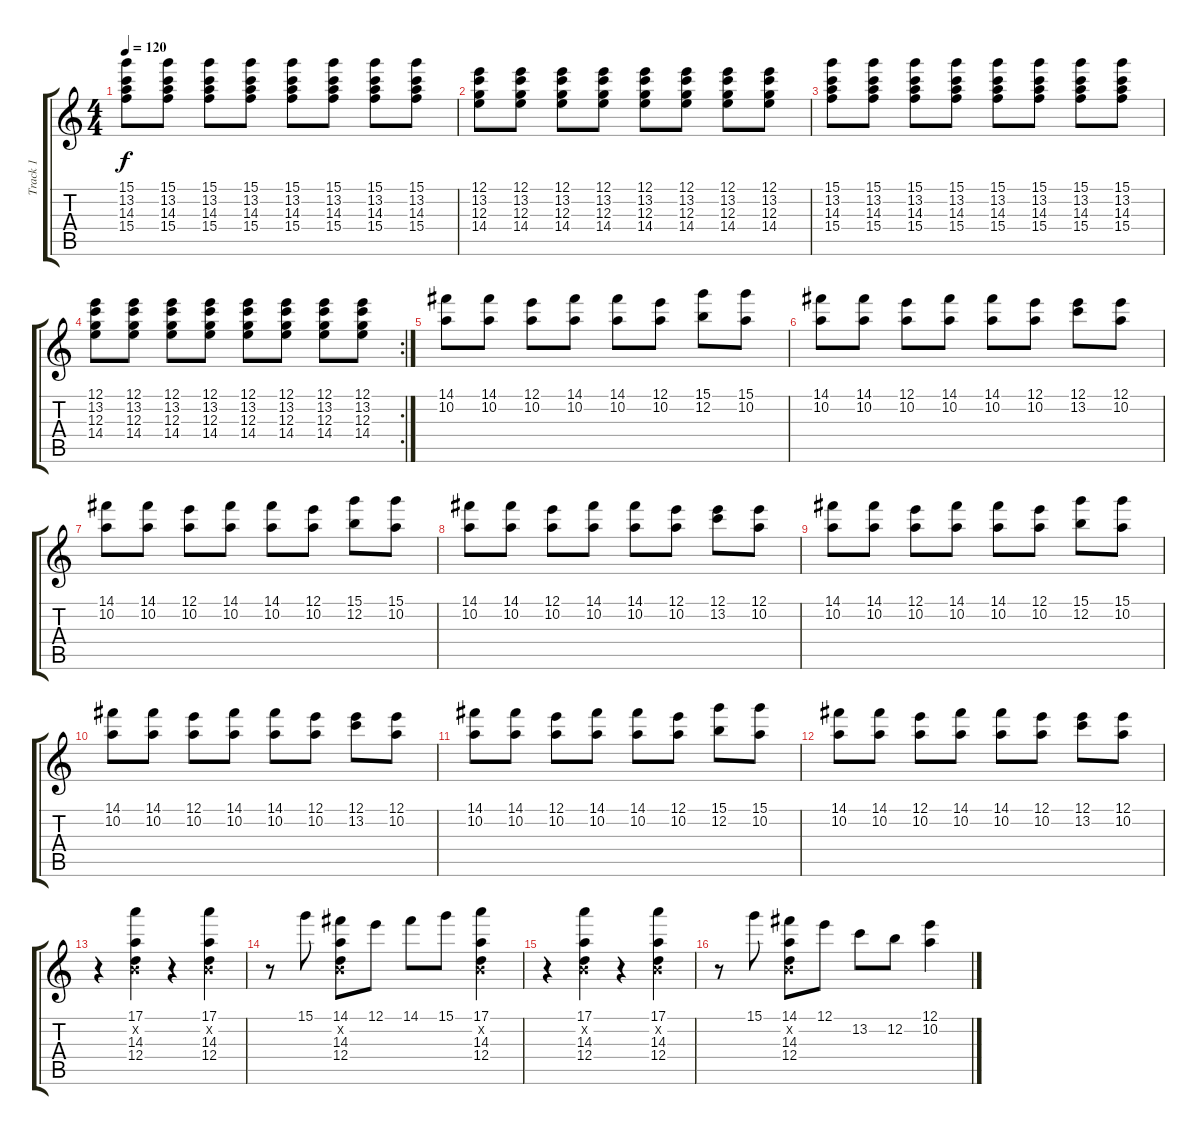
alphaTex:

\track ("Track 1" "Track 1") {instrument acousticguitarnylon}
\staff {score tabs}
\tuning (E4 B3 G3 D3 A2 E2) {hide}
\ts (4 4)
\tempo 120
\clef g2
\ks c
(15.1 13.2 14.3 15.4).8{dy f} (15.1 13.2 14.3 15.4).8 (15.1 13.2 14.3 15.4).8 (15.1 13.2 14.3 15.4).8 (15.1 13.2 14.3 15.4).8 (15.1 13.2 14.3 15.4).8 (15.1 13.2 14.3 15.4).8 (15.1 13.2 14.3 15.4).8 |
(12.1 13.2 12.3 14.4).8 (12.1 13.2 12.3 14.4).8 (12.1 13.2 12.3 14.4).8 (12.1 13.2 12.3 14.4).8 (12.1 13.2 12.3 14.4).8 (12.1 13.2 12.3 14.4).8 (12.1 13.2 12.3 14.4).8 (12.1 13.2 12.3 14.4).8 |
(15.1 13.2 14.3 15.4).8 (15.1 13.2 14.3 15.4).8 (15.1 13.2 14.3 15.4).8 (15.1 13.2 14.3 15.4).8 (15.1 13.2 14.3 15.4).8 (15.1 13.2 14.3 15.4).8 (15.1 13.2 14.3 15.4).8 (15.1 13.2 14.3 15.4).8 |
\rc 2
(12.1 13.2 12.3 14.4).8 (12.1 13.2 12.3 14.4).8 (12.1 13.2 12.3 14.4).8 (12.1 13.2 12.3 14.4).8 (12.1 13.2 12.3 14.4).8 (12.1 13.2 12.3 14.4).8 (12.1 13.2 12.3 14.4).8 (12.1 13.2 12.3 14.4).8 |
(14.1 10.2).8 (14.1 10.2).8 (12.1 10.2).8 (14.1 10.2).8 (14.1 10.2).8 (12.1 10.2).8 (15.1 12.2).8 (15.1 10.2).8 |
(14.1 10.2).8 (14.1 10.2).8 (12.1 10.2).8 (14.1 10.2).8 (14.1 10.2).8 (12.1 10.2).8 (12.1 13.2).8 (12.1 10.2).8 |
(14.1 10.2).8 (14.1 10.2).8 (12.1 10.2).8 (14.1 10.2).8 (14.1 10.2).8 (12.1 10.2).8 (15.1 12.2).8 (15.1 10.2).8 |
(14.1 10.2).8 (14.1 10.2).8 (12.1 10.2).8 (14.1 10.2).8 (14.1 10.2).8 (12.1 10.2).8 (12.1 13.2).8 (12.1 10.2).8 |
(14.1 10.2).8 (14.1 10.2).8 (12.1 10.2).8 (14.1 10.2).8 (14.1 10.2).8 (12.1 10.2).8 (15.1 12.2).8 (15.1 10.2).8 |
(14.1 10.2).8 (14.1 10.2).8 (12.1 10.2).8 (14.1 10.2).8 (14.1 10.2).8 (12.1 10.2).8 (12.1 13.2).8 (12.1 10.2).8 |
(14.1 10.2).8 (14.1 10.2).8 (12.1 10.2).8 (14.1 10.2).8 (14.1 10.2).8 (12.1 10.2).8 (15.1 12.2).8 (15.1 10.2).8 |
(14.1 10.2).8 (14.1 10.2).8 (12.1 10.2).8 (14.1 10.2).8 (14.1 10.2).8 (12.1 10.2).8 (12.1 13.2).8 (12.1 10.2).8 |
r.4 (17.1 0.2{x} 14.3 12.4).4 r.4 (17.1 0.2{x} 14.3 12.4).4 |
r.8 15.1.8 (14.1 0.2{x} 14.3 12.4).8 12.1.8 14.1.8 15.1.8 (17.1 0.2{x} 14.3 12.4).4 |
r.4 (17.1 0.2{x} 14.3 12.4).4 r.4 (17.1 0.2{x} 14.3 12.4).4 |
r.8 15.1.8 (14.1 0.2{x} 14.3 12.4).8 12.1.8 13.2.8 12.2.8 (12.1 10.2).4
